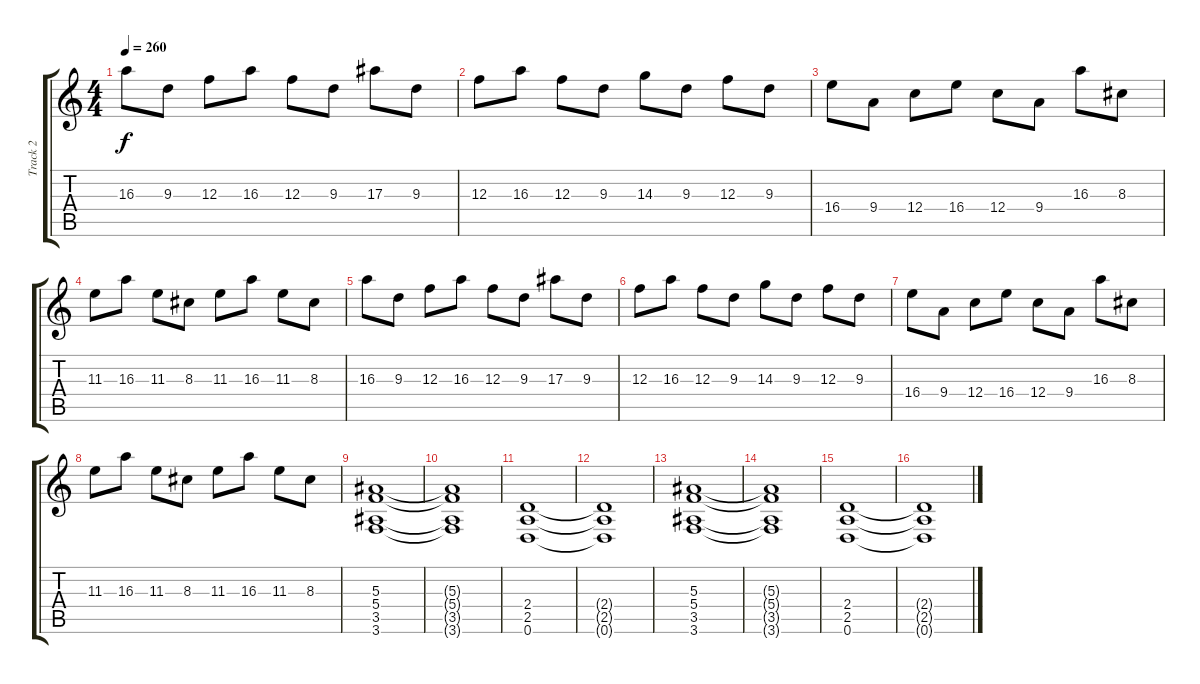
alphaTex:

\track ("Track 2" "Track 2") {instrument distortionguitar}
\staff {score tabs}
\tuning (D4 A3 F3 C3 G2 D2) {hide}
\ts (4 4)
\tempo 260
\clef g2
\ks c
16.3.8{dy f} 9.3.8 12.3.8 16.3.8 12.3.8 9.3.8 17.3.8 9.3.8 |
12.3.8 16.3.8 12.3.8 9.3.8 14.3.8 9.3.8 12.3.8 9.3.8 |
16.4.8 9.4.8 12.4.8 16.4.8 12.4.8 9.4.8 16.3.8 8.3.8 |
11.3.8 16.3.8 11.3.8 8.3.8 11.3.8 16.3.8 11.3.8 8.3.8 |
16.3.8 9.3.8 12.3.8 16.3.8 12.3.8 9.3.8 17.3.8 9.3.8 |
12.3.8 16.3.8 12.3.8 9.3.8 14.3.8 9.3.8 12.3.8 9.3.8 |
16.4.8 9.4.8 12.4.8 16.4.8 12.4.8 9.4.8 16.3.8 8.3.8 |
11.3.8 16.3.8 11.3.8 8.3.8 11.3.8 16.3.8 11.3.8 8.3.8 |
(5.3 5.4 3.5 3.6).1 |
(5.3{t} 5.4{t} 3.5{t} 3.6{t}).1 |
(2.4 2.5 0.6).1 |
(2.4{t} 2.5{t} 0.6{t}).1 |
(5.3 5.4 3.5 3.6).1 |
(5.3{t} 5.4{t} 3.5{t} 3.6{t}).1 |
(2.4 2.5 0.6).1 |
(2.4{t} 2.5{t} 0.6{t}).1
